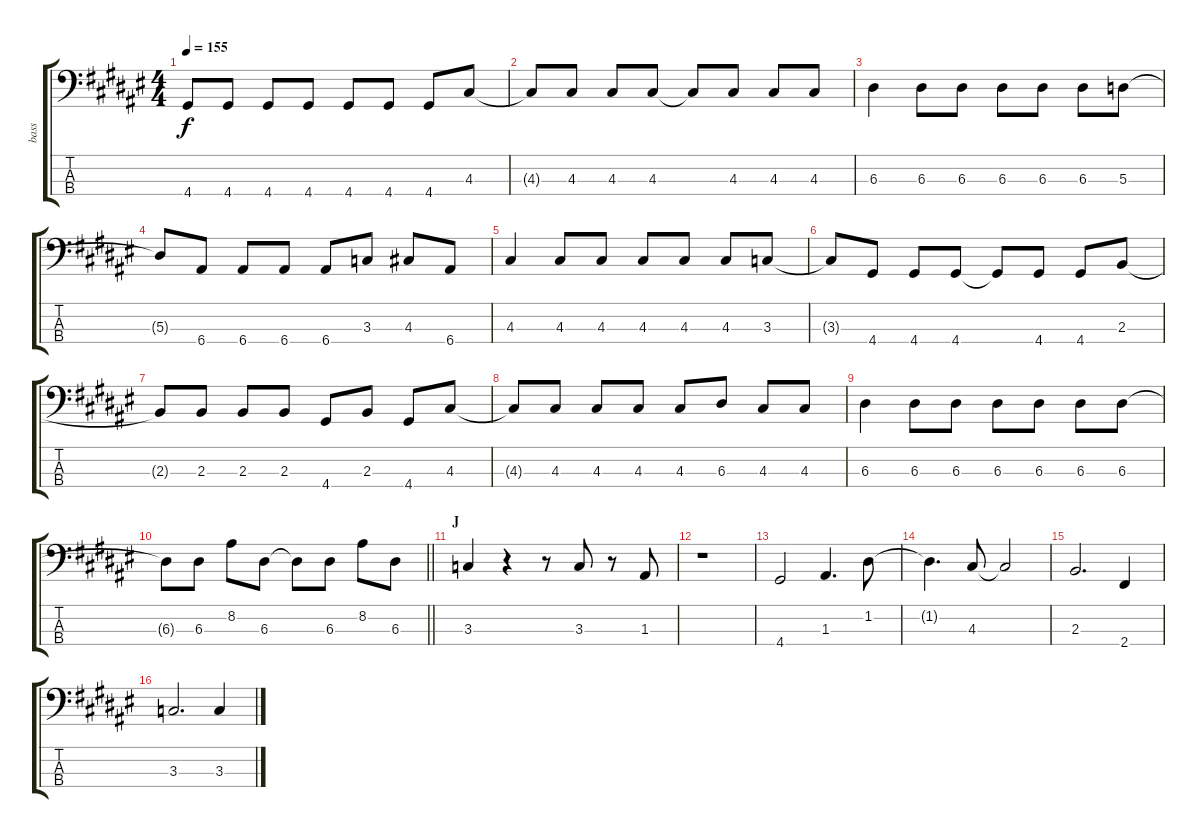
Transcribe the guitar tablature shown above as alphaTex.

\track ("bass" "bass") {instrument electricbassfinger}
\staff {score tabs}
\tuning (G2 D2 A1 E1) {hide}
\ts (4 4)
\tempo 155
\clef f4
\ks f#
4.4{t}.8{dy f} 4.4.8 4.4.8 4.4.8 4.4.8 4.4.8 4.4.8 4.3.8 |
4.3{t}.8 4.3.8 4.3.8 4.3.8 4.3{t}.8 4.3.8 4.3.8 4.3.8 |
6.3.4 6.3.8 6.3.8 6.3.8 6.3.8 6.3.8 5.3.8 |
5.3{t}.8 6.4.8 6.4.8 6.4.8 6.4.8 3.3.8 4.3.8 6.4.8 |
4.3.4 4.3.8 4.3.8 4.3.8 4.3.8 4.3.8 3.3.8 |
3.3{t}.8 4.4.8 4.4.8 4.4.8 4.4{t}.8 4.4.8 4.4.8 2.3.8 |
2.3{t}.8 2.3.8 2.3.8 2.3.8 4.4.8 2.3.8 4.4.8 4.3.8 |
4.3{t}.8 4.3.8 4.3.8 4.3.8 4.3.8 6.3.8 4.3.8 4.3.8 |
6.3.4 6.3.8 6.3.8 6.3.8 6.3.8 6.3.8 6.3.8 |
\barLineRight lightlight
6.3{t}.8 6.3.8 8.2.8 6.3.8 6.3{t}.8 6.3.8 8.2.8 6.3.8 |
\section ("" "J")
3.3.4 r.4 r.8 3.3.8 r.8 1.3.8 |
r.1 |
4.4.2 1.3.4{d} 1.2.8 |
1.2{t}.4{d} 4.3.8 4.3{t}.2 |
2.3.2{d} 2.4.4 |
3.3.2{d} 3.3.4
